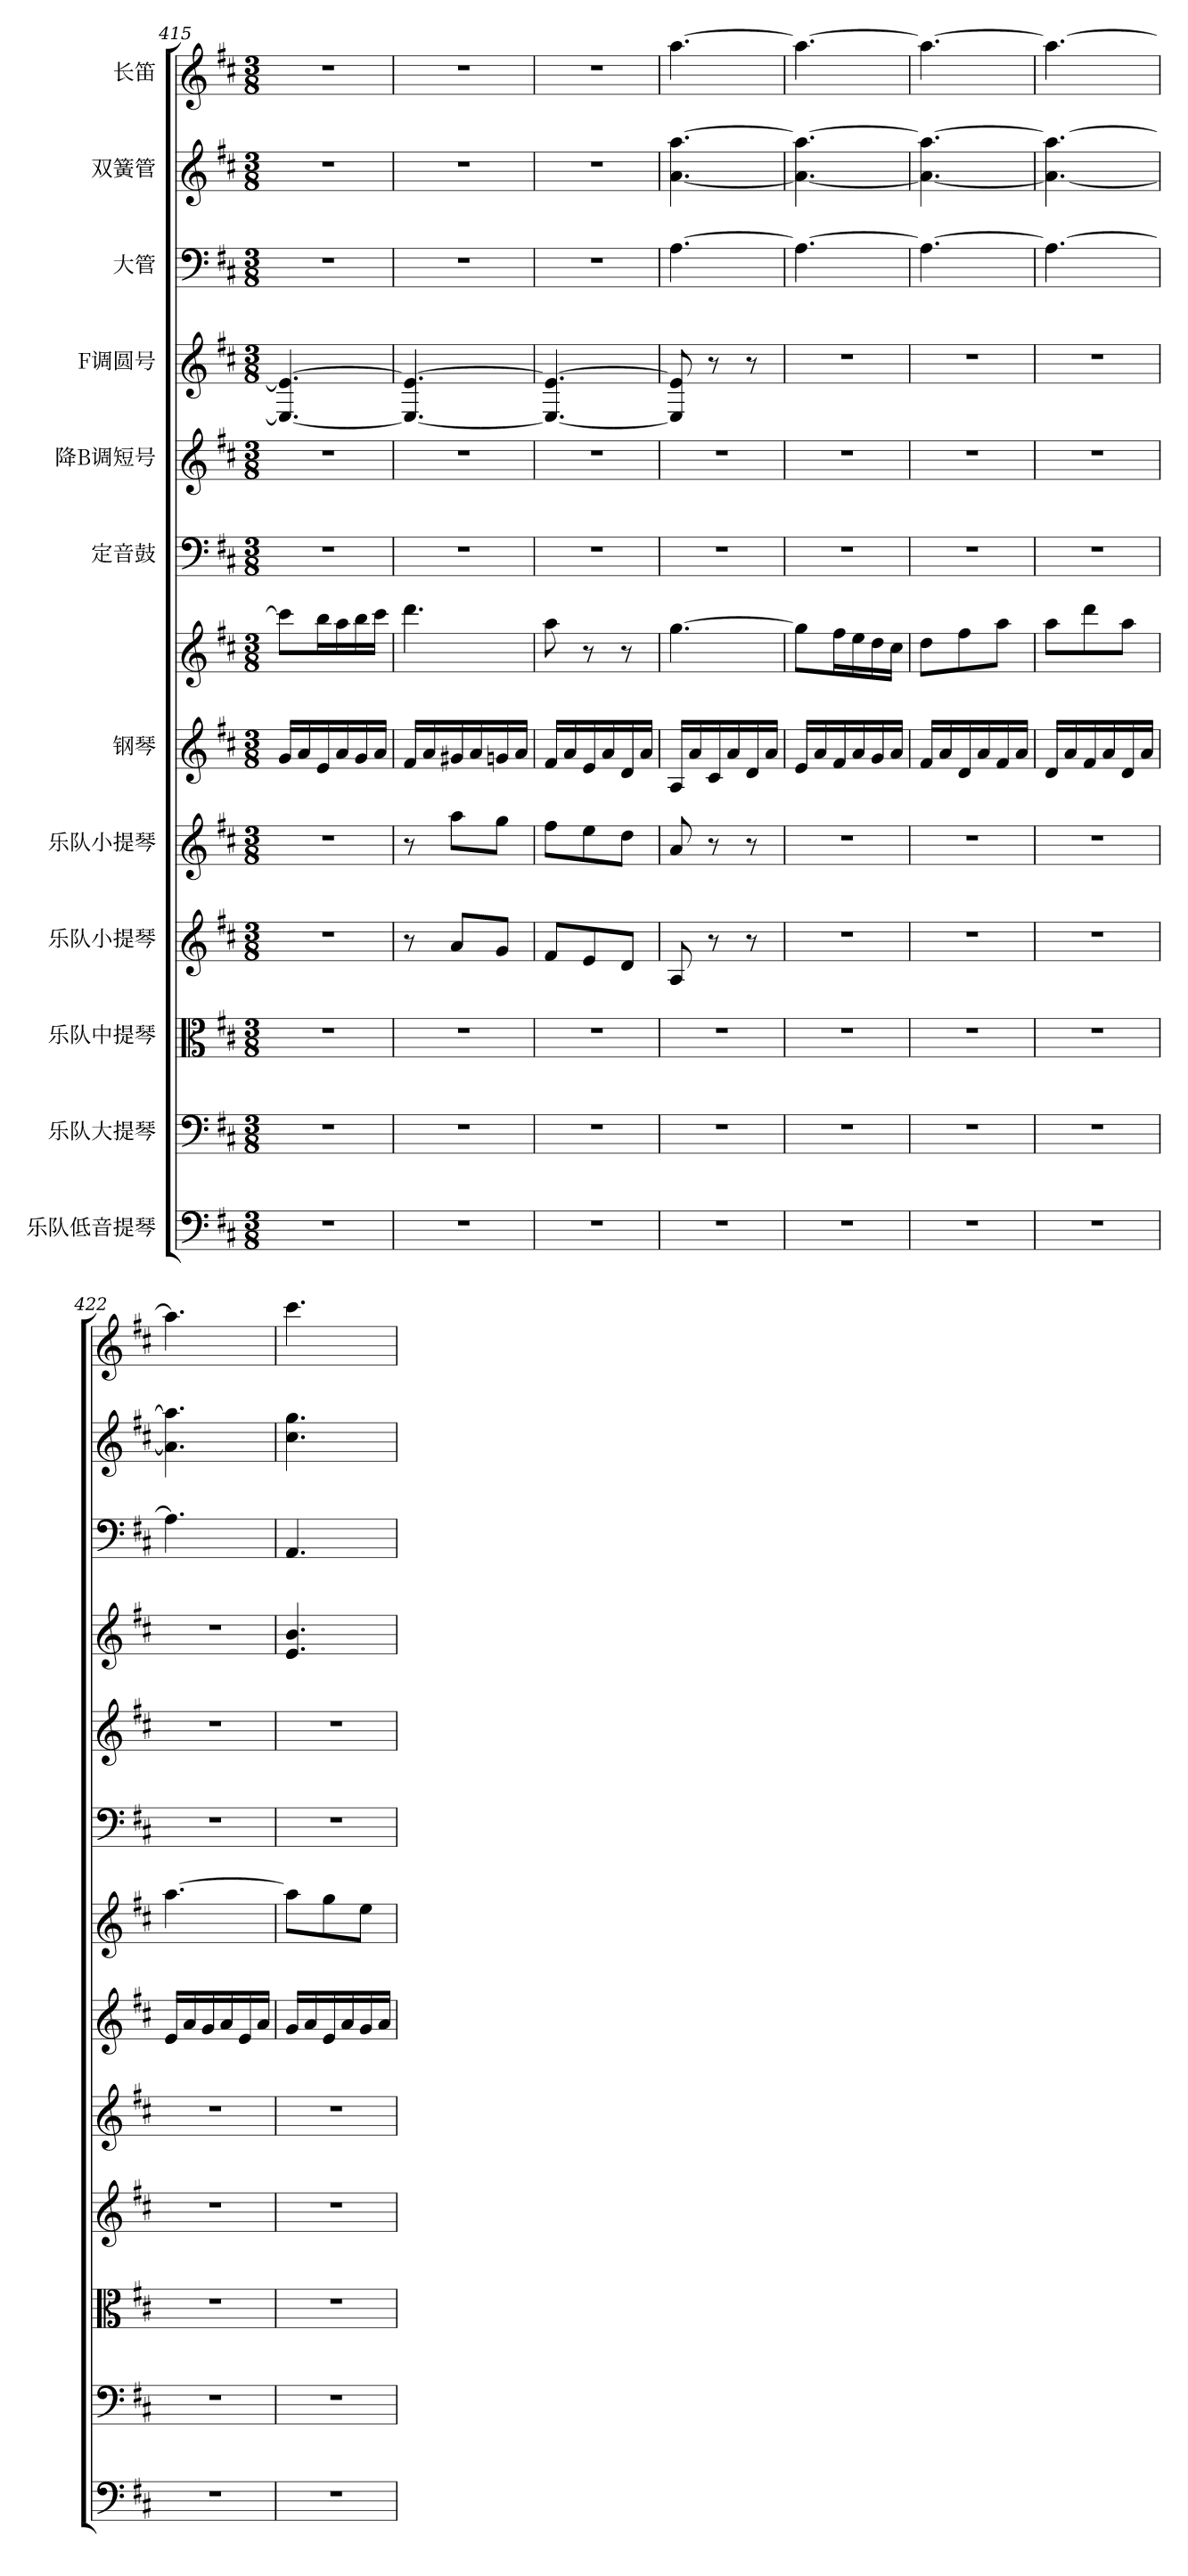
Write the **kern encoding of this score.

**kern	**kern	**kern	**kern	**kern	**kern	**kern	**kern	**kern	**kern	**kern	**kern	**kern
*part12	*part11	*part10	*part9	*part8	*part7	*part7	*part6	*part5	*part4	*part3	*part2	*part1
*staff13	*staff12	*staff11	*staff10	*staff9	*staff8	*staff7	*staff6	*staff5	*staff4	*staff3	*staff2	*staff1
*I"乐队低音提琴	*I"乐队大提琴	*I"乐队中提琴	*I"乐队小提琴	*I"乐队小提琴	*I"钢琴	*	*I"定音鼓	*I"降B调短号	*I"F调圆号	*I"大管	*I"双簧管	*I"长笛
*clefF4	*clefF4	*clefC3	*clefG2	*clefG2	*clefG2	*clefG2	*clefF4	*clefG2	*clefG2	*clefF4	*clefG2	*clefG2
*ITrd7c12	*	*	*	*	*	*	*	*ITrd1c2	*ITrd4c7	*	*	*
*k[f#c#]	*k[f#c#]	*k[f#c#]	*k[f#c#]	*k[f#c#]	*k[f#c#]	*k[f#c#]	*k[f#c#]	*k[]	*k[f#]	*k[f#c#]	*k[f#c#]	*k[f#c#]
*M3/8	*M3/8	*M3/8	*M3/8	*M3/8	*M3/8	*M3/8	*M3/8	*M3/8	*M3/8	*M3/8	*M3/8	*M3/8
=415	=415	=415	=415	=415	=415	=415	=415	=415	=415	=415	=415	=415
4.r	4.r	4.r	4.r	4.r	16g/LL	8ccc#\L]	4.r	4.r	4.AA/_ 4.A/_	4.r	4.r	4.r
.	.	.	.	.	16a/	.	.	.	.	.	.	.
.	.	.	.	.	16e/	16bb\L	.	.	.	.	.	.
.	.	.	.	.	16a/	16aa\	.	.	.	.	.	.
.	.	.	.	.	16g/	16bb\	.	.	.	.	.	.
.	.	.	.	.	16a/JJ	16ccc#\JJ	.	.	.	.	.	.
=416	=416	=416	=416	=416	=416	=416	=416	=416	=416	=416	=416	=416
4.r	4.r	4.r	8r	8r	16f#/LL	4.ddd\	4.r	4.r	4.AA/_ 4.A/_	4.r	4.r	4.r
.	.	.	.	.	16a/	.	.	.	.	.	.	.
.	.	.	8a/L	8aa\L	16g#X/	.	.	.	.	.	.	.
.	.	.	.	.	16a/	.	.	.	.	.	.	.
.	.	.	8g/J	8gg\J	16gn/	.	.	.	.	.	.	.
.	.	.	.	.	16a/JJ	.	.	.	.	.	.	.
=417	=417	=417	=417	=417	=417	=417	=417	=417	=417	=417	=417	=417
4.r	4.r	4.r	8f#/L	8ff#\L	16f#/LL	8aa\	4.r	4.r	4.AA/_ 4.A/_	4.r	4.r	4.r
.	.	.	.	.	16a/	.	.	.	.	.	.	.
.	.	.	8e/	8ee\	16e/	8r	.	.	.	.	.	.
.	.	.	.	.	16a/	.	.	.	.	.	.	.
.	.	.	8d/J	8dd\J	16d/	8r	.	.	.	.	.	.
.	.	.	.	.	16a/JJ	.	.	.	.	.	.	.
=418	=418	=418	=418	=418	=418	=418	=418	=418	=418	=418	=418	=418
4.r	4.r	4.r	8A/	8a/	16A/LL	[4.gg\	4.r	4.r	8AA/] 8A/]	[4.A\	[4.a\ [4.aa\	[4.aa\
.	.	.	.	.	16a/	.	.	.	.	.	.	.
.	.	.	8r	8r	16c#/	.	.	.	8r	.	.	.
.	.	.	.	.	16a/	.	.	.	.	.	.	.
.	.	.	8r	8r	16d/	.	.	.	8r	.	.	.
.	.	.	.	.	16a/JJ	.	.	.	.	.	.	.
!!LO:PB:g=z
=419	=419	=419	=419	=419	=419	=419	=419	=419	=419	=419	=419	=419
4.r	4.r	4.r	4.r	4.r	16e/LL	8gg\L]	4.r	4.r	4.r	4.A\_	4.a\_ 4.aa\_	4.aa\_
.	.	.	.	.	16a/	.	.	.	.	.	.	.
.	.	.	.	.	16f#/	16ff#\L	.	.	.	.	.	.
.	.	.	.	.	16a/	16ee\	.	.	.	.	.	.
.	.	.	.	.	16g/	16dd\	.	.	.	.	.	.
.	.	.	.	.	16a/JJ	16cc#\JJ	.	.	.	.	.	.
=420	=420	=420	=420	=420	=420	=420	=420	=420	=420	=420	=420	=420
4.r	4.r	4.r	4.r	4.r	16f#/LL	8dd\L	4.r	4.r	4.r	4.A\_	4.a\_ 4.aa\_	4.aa\_
.	.	.	.	.	16a/	.	.	.	.	.	.	.
.	.	.	.	.	16d/	8ff#\	.	.	.	.	.	.
.	.	.	.	.	16a/	.	.	.	.	.	.	.
.	.	.	.	.	16f#/	8aa\J	.	.	.	.	.	.
.	.	.	.	.	16a/JJ	.	.	.	.	.	.	.
=421	=421	=421	=421	=421	=421	=421	=421	=421	=421	=421	=421	=421
4.r	4.r	4.r	4.r	4.r	16d/LL	8aa\L	4.r	4.r	4.r	4.A\_	4.a\_ 4.aa\_	4.aa\_
.	.	.	.	.	16a/	.	.	.	.	.	.	.
.	.	.	.	.	16f#/	8ddd\	.	.	.	.	.	.
.	.	.	.	.	16a/	.	.	.	.	.	.	.
.	.	.	.	.	16d/	8aa\J	.	.	.	.	.	.
.	.	.	.	.	16a/JJ	.	.	.	.	.	.	.
=422	=422	=422	=422	=422	=422	=422	=422	=422	=422	=422	=422	=422
4.r	4.r	4.r	4.r	4.r	16e/LL	[4.aa\	4.r	4.r	4.r	4.A\]	4.a\] 4.aa\]	4.aa\]
.	.	.	.	.	16a/	.	.	.	.	.	.	.
.	.	.	.	.	16g/	.	.	.	.	.	.	.
.	.	.	.	.	16a/	.	.	.	.	.	.	.
.	.	.	.	.	16e/	.	.	.	.	.	.	.
.	.	.	.	.	16a/JJ	.	.	.	.	.	.	.
=423	=423	=423	=423	=423	=423	=423	=423	=423	=423	=423	=423	=423
4.r	4.r	4.r	4.r	4.r	16g/LL	8aa\L]	4.r	4.r	4.A/ 4.e/	4.AA/	4.cc#\ 4.gg\	4.ccc#\
.	.	.	.	.	16a/	.	.	.	.	.	.	.
.	.	.	.	.	16e/	8gg\	.	.	.	.	.	.
.	.	.	.	.	16a/	.	.	.	.	.	.	.
.	.	.	.	.	16g/	8ee\J	.	.	.	.	.	.
.	.	.	.	.	16a/JJ	.	.	.	.	.	.	.
=	=	=	=	=	=	=	=	=	=	=	=	=
*-	*-	*-	*-	*-	*-	*-	*-	*-	*-	*-	*-	*-
